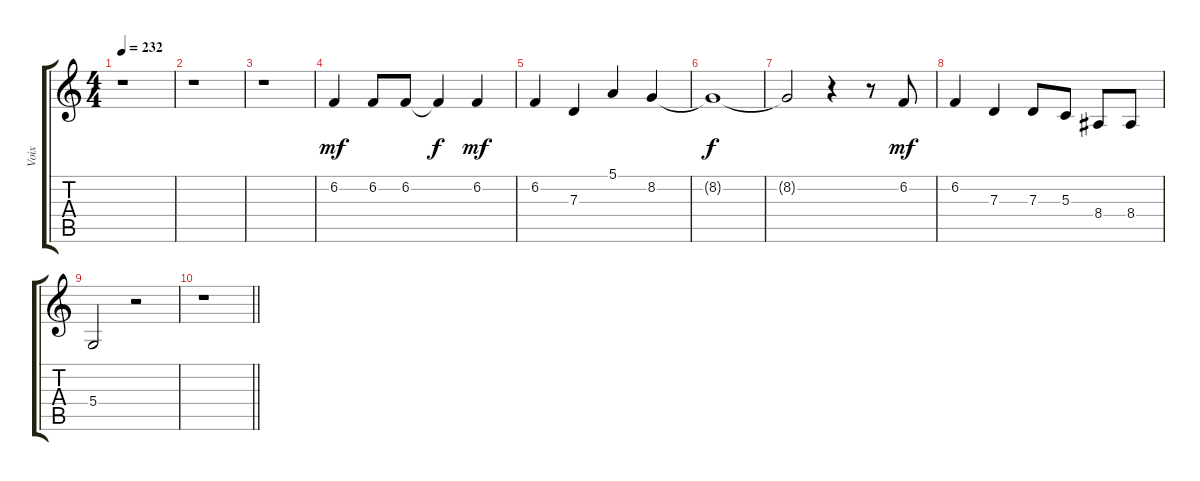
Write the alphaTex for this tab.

\track ("Voix" "Voix") {instrument accordion}
\staff {score tabs}
\tuning (E4 B3 G3 D3 A2 E2) {hide}
\ts (4 4)
\tempo 232
\clef g2
\ks c
r.1{dy mf} |
r.1 |
r.1 |
6.2.4 6.2.8 6.2.8 6.2{t}.4{dy f} 6.2.4{dy mf} |
6.2.4 7.3.4 5.1.4 8.2.4 |
8.2{t}.1{dy f} |
8.2{t}.2 r.4 r.8 6.2.8{dy mf} |
6.2.4 7.3.4 7.3.8 5.3.8 8.4.8 8.4.8 |
5.4.2 r.2 |
\barLineRight lightlight
r.1
